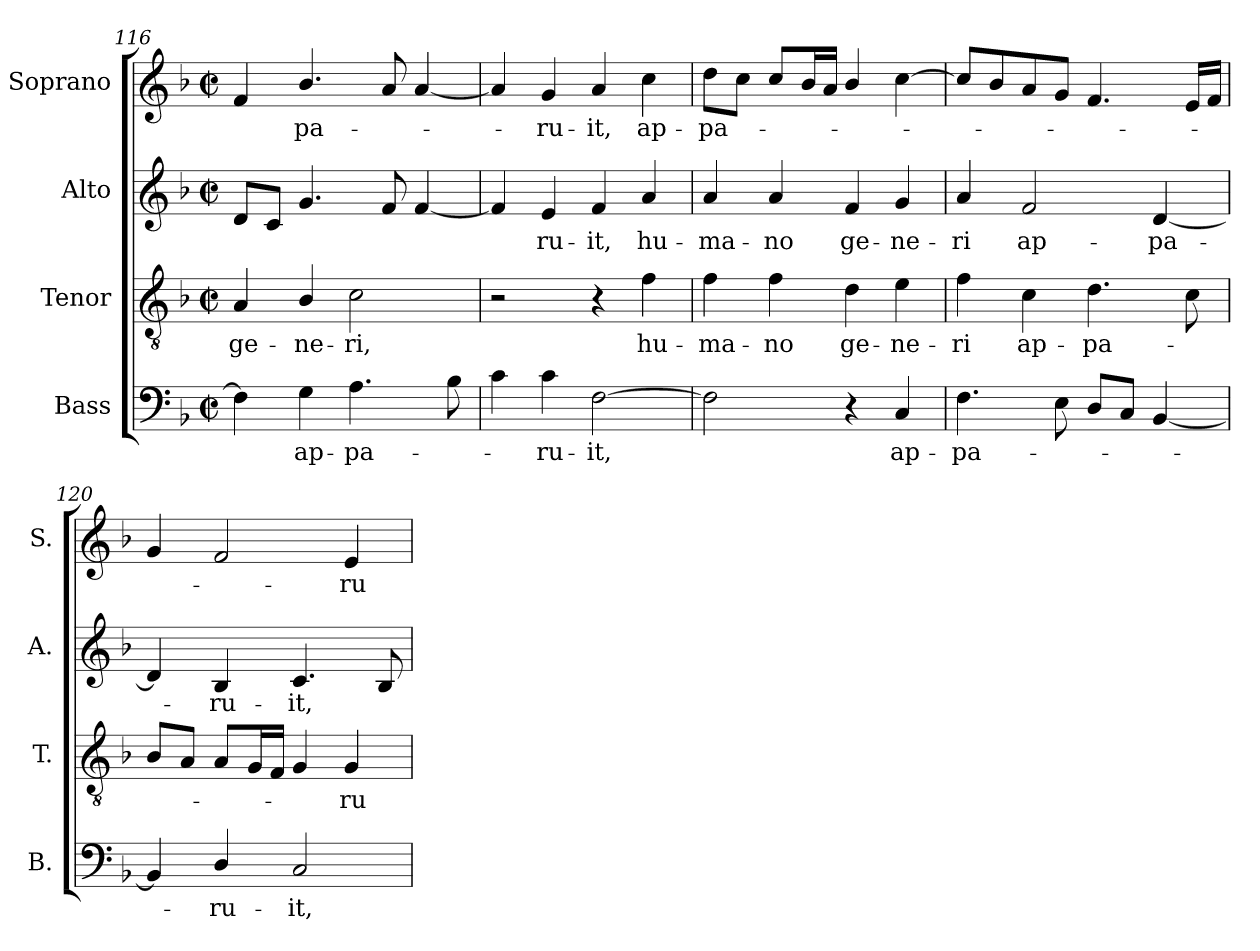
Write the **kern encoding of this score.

**kern	**text	**kern	**text	**kern	**text	**kern	**text
*part4	*part4	*part3	*part3	*part2	*part2	*part1	*part1
*staff4	*staff4	*staff3	*staff3	*staff2	*staff2	*staff1	*staff1
*I"Bass	*	*I"Tenor	*	*I"Alto	*	*I"Soprano	*
*I'B.	*	*I'T.	*	*I'A.	*	*I'S.	*
*clefF4	*	*clefGv2	*	*clefG2	*	*clefG2	*
*	*	*ITrd7c12	*	*	*	*	*
*k[b-]	*	*k[b-]	*	*k[b-]	*	*k[b-]	*
*F:	*	*F:	*	*F:	*	*F:	*
*M2/2	*	*M2/2	*	*M2/2	*	*M2/2	*
*met(c|)	*	*met(c|)	*	*met(c|)	*	*met(c|)	*
=116	=116	=116	=116	=116	=116	=116	=116
!	!	!	!LO:LY:b:color=#000000	!	!	!	!
4Fi\]	.	4AAi/	ge-	8di/L	.	4fi/	.
.	.	.	.	8ci/J	.	.	.
!	!LO:LY:b:color=#000000	!	!	!	!	!	!
!	!	!	!LO:LY:b:color=#000000	!	!	!	!
!	!	!	!	!	!	!	!LO:LY:b:color=#000000
4Gi\	ap-	4BB-i/	-ne-	4.gi/	.	4.b-i/	-pa-
!	!LO:LY:b:color=#000000	!	!	!	!	!	!
!	!	!	!LO:LY:b:color=#000000	!	!	!	!
4.Ai\	-pa-	2Ci\	-ri,	.	.	.	.
.	.	.	.	8fi/	.	8ai/	.
.	.	.	.	[4fi/	.	[4ai/	.
8B-i\	.	.	.	.	.	.	.
=117	=117	=117	=117	=117	=117	=117	=117
4ci\	.	2r	.	4fi/]	.	4ai/]	.
!	!LO:LY:b:color=#000000	!	!	!	!	!	!
!	!	!	!	!	!LO:LY:b:color=#000000	!	!
!	!	!	!	!	!	!	!LO:LY:b:color=#000000
4ci\	-ru-	.	.	4ei/	-ru-	4gi/	-ru-
!	!LO:LY:b:color=#000000	!	!	!	!	!	!
!	!	!	!	!	!LO:LY:b:color=#000000	!	!
!	!	!	!	!	!	!	!LO:LY:b:color=#000000
[2Fi\	-it,	4r	.	4fi/	-it,	4ai/	-it,
!	!	!	!LO:LY:b:color=#000000	!	!	!	!
!	!	!	!	!	!LO:LY:b:color=#000000	!	!
!	!	!	!	!	!	!	!LO:LY:b:color=#000000
.	.	4Fi\	hu-	4ai/	hu-	4cci\	ap-
=118	=118	=118	=118	=118	=118	=118	=118
!	!	!	!LO:LY:b:color=#000000	!	!	!	!
!	!	!	!	!	!LO:LY:b:color=#000000	!	!
!	!	!	!	!	!	!	!LO:LY:b:color=#000000
2Fi\]	.	4Fi\	-ma-	4ai/	-ma-	8ddi\L	-pa-
.	.	.	.	.	.	8cci\J	.
!	!	!	!LO:LY:b:color=#000000	!	!	!	!
!	!	!	!	!	!LO:LY:b:color=#000000	!	!
.	.	4Fi\	-no	4ai/	-no	8cci/L	.
.	.	.	.	.	.	16b-i/L	.
.	.	.	.	.	.	16ai/JJ	.
!	!	!	!LO:LY:b:color=#000000	!	!	!	!
!	!	!	!	!	!LO:LY:b:color=#000000	!	!
4r	.	4Di\	ge-	4fi/	ge-	4b-i/	.
!	!LO:LY:b:color=#000000	!	!	!	!	!	!
!	!	!	!LO:LY:b:color=#000000	!	!	!	!
!	!	!	!	!	!LO:LY:b:color=#000000	!	!
4Ci/	ap-	4Ei\	-ne-	4gi/	-ne-	[4cci\	.
=119	=119	=119	=119	=119	=119	=119	=119
!	!LO:LY:b:color=#000000	!	!	!	!	!	!
!	!	!	!LO:LY:b:color=#000000	!	!	!	!
!	!	!	!	!	!LO:LY:b:color=#000000	!	!
4.Fi\	-pa-	4Fi\	-ri	4ai/	-ri	8cci/L]	.
.	.	.	.	.	.	8b-i/	.
!	!	!	!LO:LY:b:color=#000000	!	!	!	!
!	!	!	!	!	!LO:LY:b:color=#000000	!	!
.	.	4Ci\	ap-	2fi/	ap-	8ai/	.
8Ei\	.	.	.	.	.	8gi/J	.
!	!	!	!LO:LY:b:color=#000000	!	!	!	!
8Di/L	.	4.Di\	-pa-	.	.	4.fi/	.
8Ci/J	.	.	.	.	.	.	.
!	!	!	!	!	!LO:LY:b:color=#000000	!	!
[4BB-i/	.	.	.	[4di/	-pa-	.	.
.	.	8Ci\	.	.	.	16ei/LL	.
.	.	.	.	.	.	16fi/JJ	.
!!LO:LB:g=z
=120	=120	=120	=120	=120	=120	=120	=120
4BB-i/]	.	8BB-i/L	.	4di/]	.	4gi/	.
.	.	8AAi/J	.	.	.	.	.
!	!LO:LY:b:color=#000000	!	!	!	!	!	!
!	!	!	!	!	!LO:LY:b:color=#000000	!	!
4Di/	-ru-	8AAi/L	.	4B-i/	-ru-	2fi/	.
.	.	16GGi/L	.	.	.	.	.
.	.	16FFi/JJ	.	.	.	.	.
!	!LO:LY:b:color=#000000	!	!	!	!	!	!
!	!	!	!	!	!LO:LY:b:color=#000000	!	!
2Ci/	-it,	4GGi/	.	4.ci/	-it,	.	.
!	!	!	!LO:LY:b:color=#000000	!	!	!	!
!	!	!	!	!	!	!	!LO:LY:b:color=#000000
.	.	4GGi/	-ru-	.	.	4ei/	-ru-
.	.	.	.	8B-i/	.	.	.
=	=	=	=	=	=	=	=
*-	*-	*-	*-	*-	*-	*-	*-
